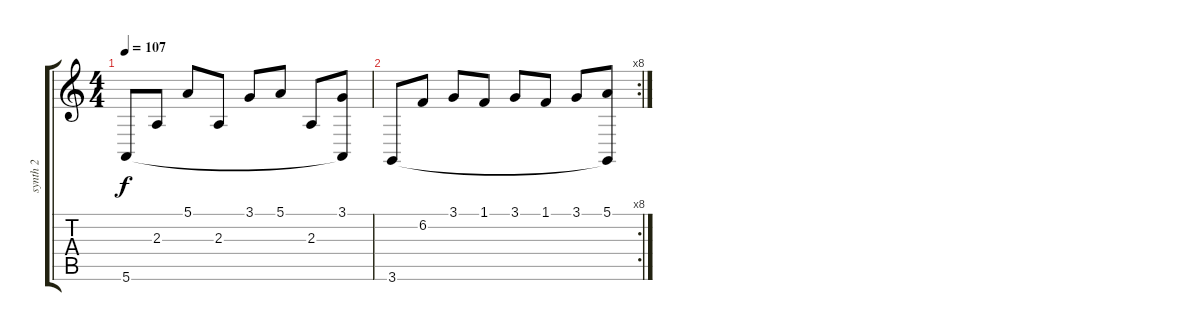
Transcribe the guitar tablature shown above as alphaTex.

\track ("synth 2" "synth 2") {instrument dulcimer}
\staff {score tabs}
\tuning (E4 B3 G3 D3 A2 E2) {hide}
\ts (4 4)
\tempo 107
\clef g2
\ks c
5.6.8{dy f} 2.3.8 5.1.8 2.3.8 3.1.8 5.1.8 2.3.8 (3.1 5.6{t}).8 |
\rc 8
3.6.8 6.2.8 3.1.8 1.1.8 3.1.8 1.1.8 3.1.8 (5.1 3.6{t}).8
